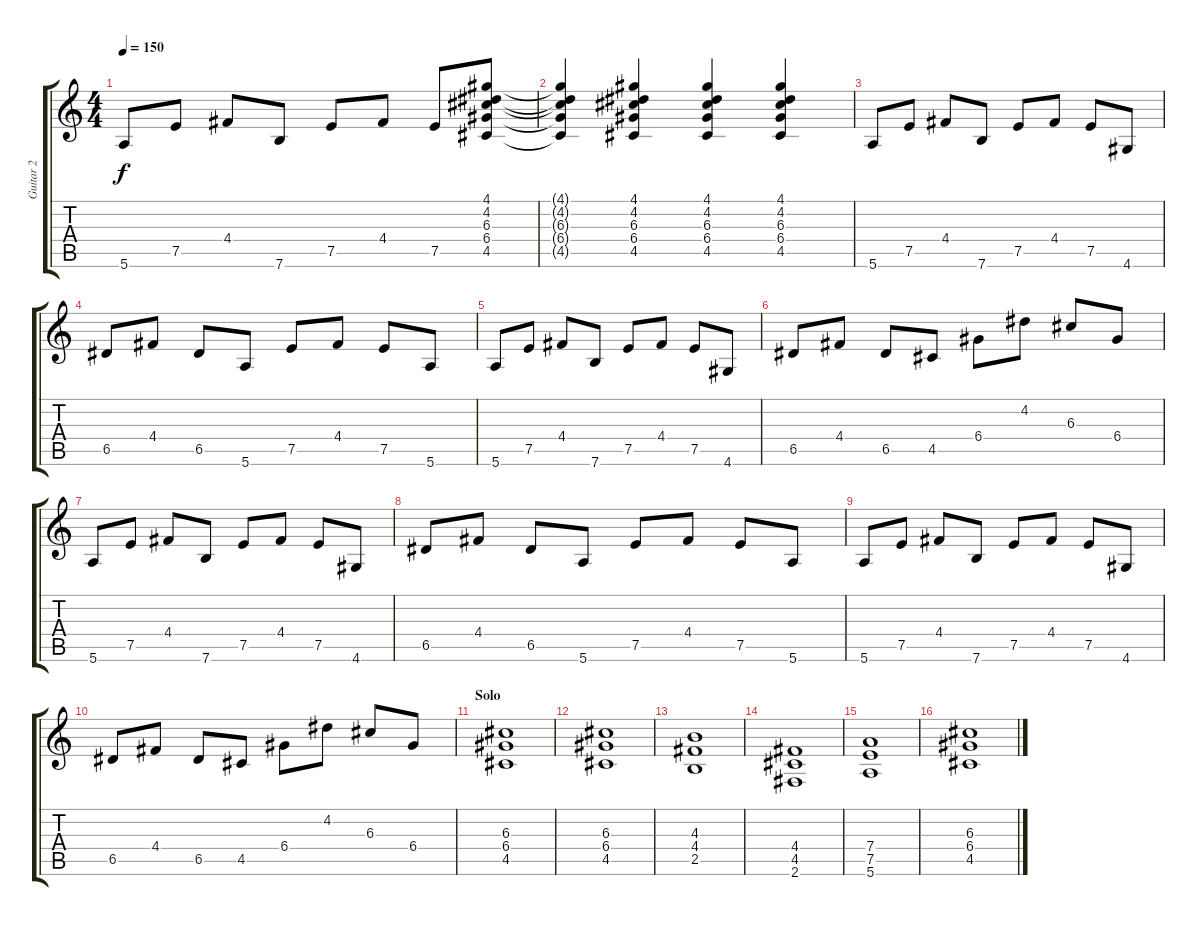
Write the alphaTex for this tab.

\track ("Guitar 2" "Guitar 2") {instrument distortionguitar}
\staff {score tabs}
\tuning (E4 B3 G3 D3 A2 E2) {hide}
\ts (4 4)
\tempo 150
\clef g2
\ks c
5.6.8{dy f} 7.5.8 4.4.8 7.6.8 7.5.8 4.4.8 7.5.8 (4.1 4.2 6.3 6.4 4.5).8 |
(4.1{t} 4.2{t} 6.3{t} 6.4{t} 4.5{t}).4 (4.1 4.2 6.3 6.4 4.5).4 (4.1 4.2 6.3 6.4 4.5).4 (4.1 4.2 6.3 6.4 4.5).4 |
5.6.8 7.5.8 4.4.8 7.6.8 7.5.8 4.4.8 7.5.8 4.6.8 |
6.5.8 4.4.8 6.5.8 5.6.8 7.5.8 4.4.8 7.5.8 5.6.8 |
5.6.8 7.5.8 4.4.8 7.6.8 7.5.8 4.4.8 7.5.8 4.6.8 |
6.5.8 4.4.8 6.5.8 4.5.8 6.4.8 4.2.8 6.3.8 6.4.8 |
5.6.8 7.5.8 4.4.8 7.6.8 7.5.8 4.4.8 7.5.8 4.6.8 |
6.5.8 4.4.8 6.5.8 5.6.8 7.5.8 4.4.8 7.5.8 5.6.8 |
5.6.8 7.5.8 4.4.8 7.6.8 7.5.8 4.4.8 7.5.8 4.6.8 |
6.5.8 4.4.8 6.5.8 4.5.8 6.4.8 4.2.8 6.3.8 6.4.8 |
\section ("" "Solo")
(6.3 6.4 4.5).1 |
(6.3 6.4 4.5).1 |
(4.3 4.4 2.5).1 |
(4.4 4.5 2.6).1 |
(7.4 7.5 5.6).1 |
(6.3 6.4 4.5).1
